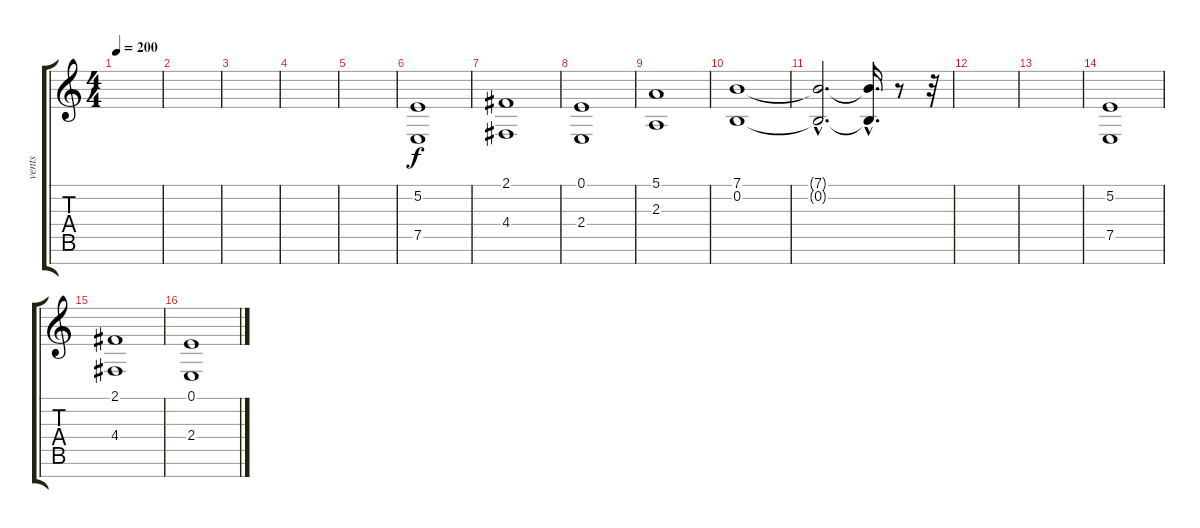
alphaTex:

\track ("vents" "vents") {instrument bassoon}
\staff {score tabs}
\tuning (E4 B3 G3 D3 A2 E2 B1) {hide}
\ts (4 4)
\tempo 200
\clef g2
\ks c
|
|
|
|
|
(5.2 7.5).1 |
(2.1 4.4).1 |
(0.1 2.4).1 |
(5.1 2.3).1 |
(7.1 0.2).1 |
(7.1{hac t} 0.2{hac t}).2{d} (7.1{hac t} 0.2{hac t}).16{d} r.8 r.32 |
|
|
(5.2 7.5).1 |
(2.1 4.4).1 |
(0.1 2.4).1
